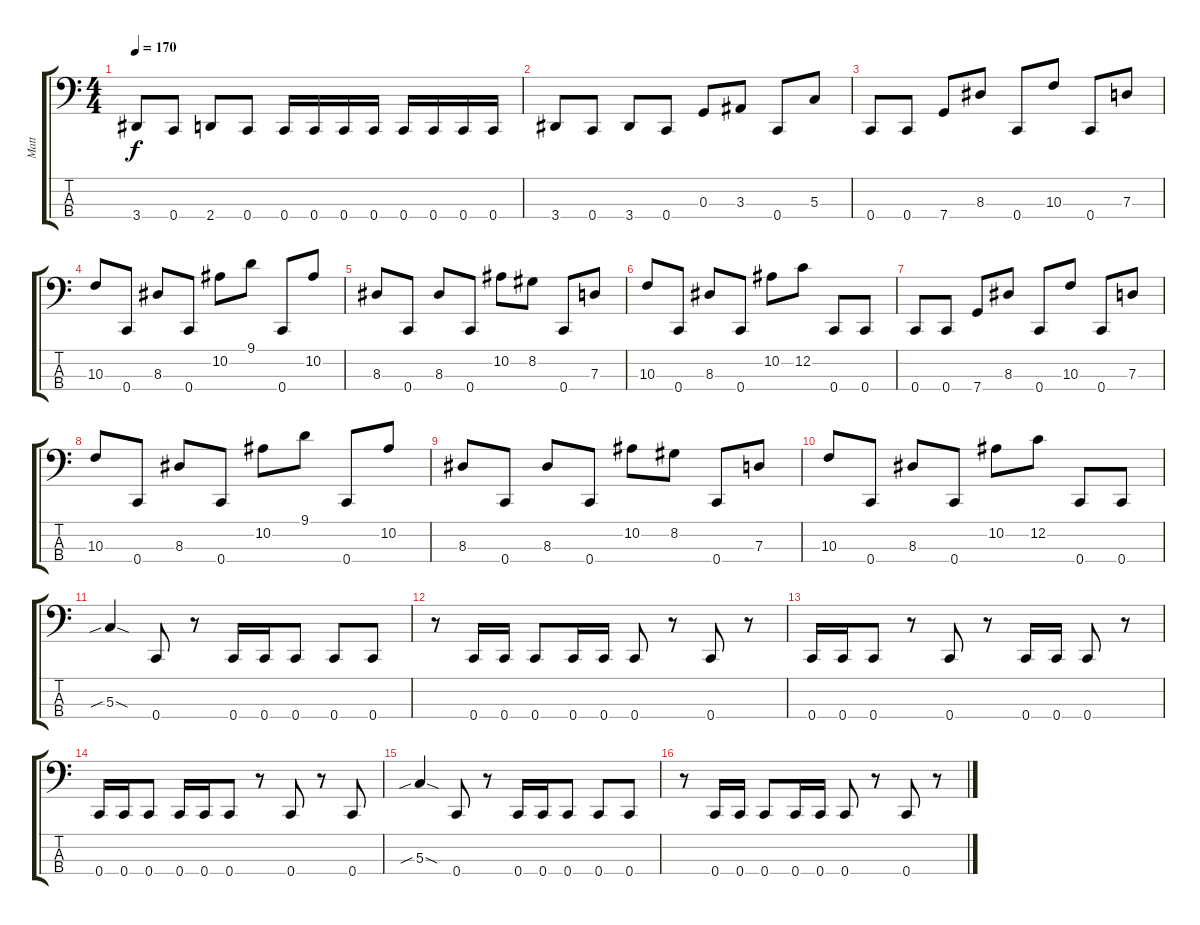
\track ("Matt" "Matt") {instrument electricbasspick}
\staff {score tabs}
\tuning (F2 C2 G1 C1) {hide}
\ts (4 4)
\tempo 170
\clef f4
\ks c
3.4.8{dy f} 0.4.8 2.4.8 0.4.8 0.4.16 0.4.16 0.4.16 0.4.16 0.4.16 0.4.16 0.4.16 0.4.16 |
3.4.8 0.4.8 3.4.8 0.4.8 0.3.8 3.3.8 0.4.8 5.3.8 |
0.4.8 0.4.8 7.4.8 8.3.8 0.4.8 10.3.8 0.4.8 7.3.8 |
10.3.8 0.4.8 8.3.8 0.4.8 10.2.8 9.1.8 0.4.8 10.2.8 |
8.3.8 0.4.8 8.3.8 0.4.8 10.2.8 8.2.8 0.4.8 7.3.8 |
10.3.8 0.4.8 8.3.8 0.4.8 10.2.8 12.2.8 0.4.8 0.4.8 |
0.4.8 0.4.8 7.4.8 8.3.8 0.4.8 10.3.8 0.4.8 7.3.8 |
10.3.8 0.4.8 8.3.8 0.4.8 10.2.8 9.1.8 0.4.8 10.2.8 |
8.3.8 0.4.8 8.3.8 0.4.8 10.2.8 8.2.8 0.4.8 7.3.8 |
10.3.8 0.4.8 8.3.8 0.4.8 10.2.8 12.2.8 0.4.8 0.4.8 |
5.3{sib sod}.4 0.4.8 r.8 0.4.16 0.4.16 0.4.8 0.4.8 0.4.8 |
r.8 0.4.16 0.4.16 0.4.8 0.4.16 0.4.16 0.4.8 r.8 0.4.8 r.8 |
0.4.16 0.4.16 0.4.8 r.8 0.4.8 r.8 0.4.16 0.4.16 0.4.8 r.8 |
0.4.16 0.4.16 0.4.8 0.4.16 0.4.16 0.4.8 r.8 0.4.8 r.8 0.4.8 |
5.3{sib sod}.4 0.4.8 r.8 0.4.16 0.4.16 0.4.8 0.4.8 0.4.8 |
r.8 0.4.16 0.4.16 0.4.8 0.4.16 0.4.16 0.4.8 r.8 0.4.8 r.8
